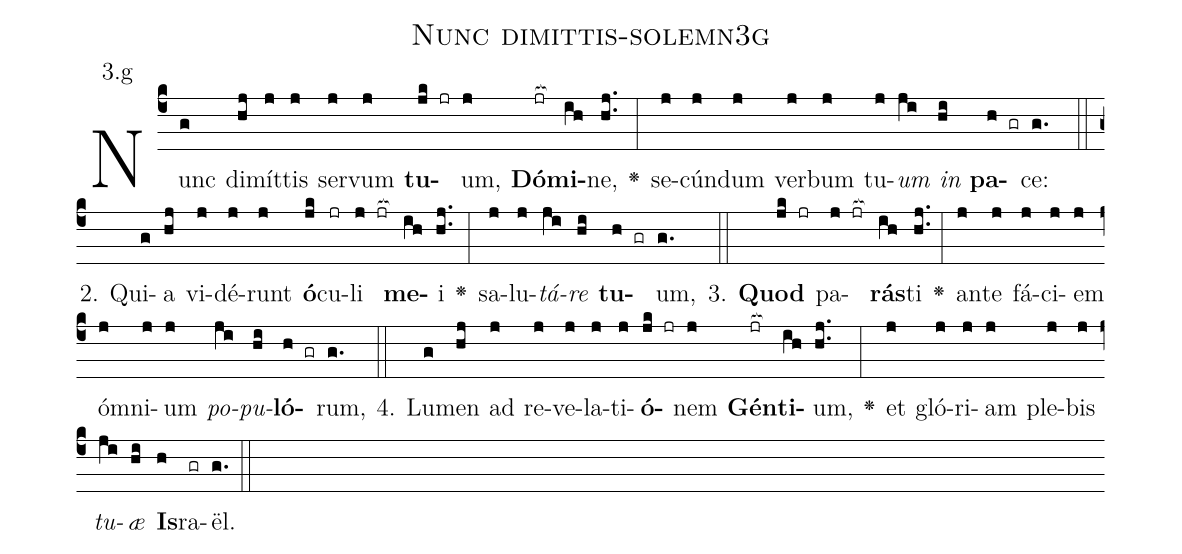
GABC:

name: Nunc dimittis-solemn3g;
annotation: 3.g;
%%
(c4)Nunc(g) di(hj)mít(j)tis(j) ser(j)vum(j) <b>tu</b>(jk jr)um,(j) <b>Dó</b>(jr[ocb:1{])<b>mi</b>(ih[ocb:0}])ne,(hj..) <v>\greheightstar</v>(:) se(j)cún(j)dum(j) ver(j)bum(j) tu(j)<i>um</i>(ji) <i>in</i>(hi) <b>pa</b>(h gr)ce:(g.) (::)
2. Qui(g)a(hj) vi(j)dé(j)runt(j) <b>ó</b>(jk)cu(jr)li(j jr[ocb:1{]) <b>me</b>(ih[ocb:0}])i(hj..) <v>\greheightstar</v>(:) sa(j)lu(j)<i>tá</i>(ji)<i>re</i>(hi) <b>tu</b>(h gr)um,(g.) (::)
3. <b>Quod</b>(jk jr) pa(j jr[ocb:1{])<b>rás</b>(ih[ocb:0}])ti(hj..) <v>\greheightstar</v>(:) an(j)te(j) fá(j)ci(j)em(j) óm(j)ni(j)um(j) <i>po</i>(ji)<i>pu</i>(hi)<b>ló</b>(h gr)rum,(g.) (::)
4. Lu(g)men(hj) ad(j) re(j)ve(j)la(j)ti(j)<b>ó</b>(jk jr)nem(j) <b>Gén</b>(jr[ocb:1{])<b>ti</b>(ih[ocb:0}])um,(hj..) <v>\greheightstar</v>(:) et(j) gló(j)ri(j)am(j) ple(j)bis(j) <i>tu</i>(ji)<i>æ</i>(hi) <b>Is</b>(h)ra(gr)ël.(g.) (::)
